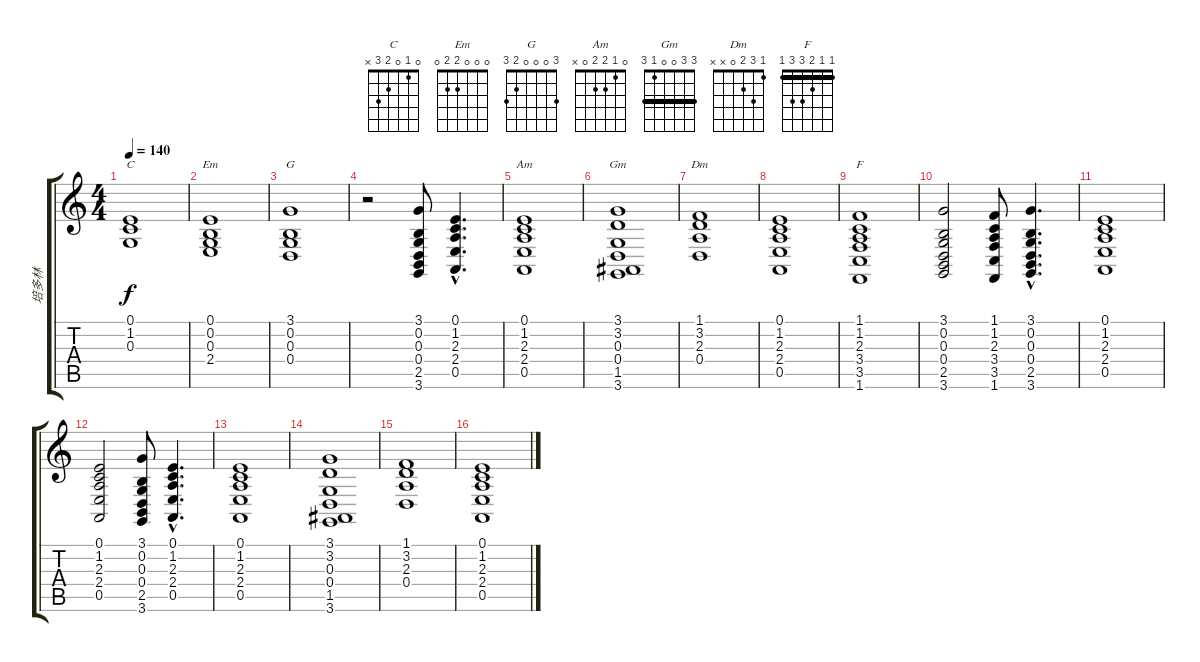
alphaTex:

\track ("培多林" "培多林") {instrument synthstrings1}
\staff {score tabs}
\tuning (E4 B3 G3 D3 A2 E2) {hide}
\chord ("C" 0 1 0 2 3 x)
\chord ("Em" 0 0 0 2 2 0)
\chord ("G" 3 0 0 0 2 3)
\chord ("Am" 0 1 2 2 0 x)
\chord ("Gm" 3 3 0 0 1 3) {barre 3}
\chord ("Dm" 1 3 2 0 x x)
\chord ("F" 1 1 2 3 3 1) {barre 1}
\ts (4 4)
\tempo 140
\clef g2
\ks c
(0.1 1.2 0.3).1{ch "C" dy f instrument choiraahs} |
(0.1 0.2 0.3 2.4).1{ch "Em"} |
(3.1 0.2 0.3 0.4).1{ch "G"} |
r.2{instrument synthstrings2} (3.1 0.2 0.3 0.4 2.5 3.6).8{instrument synthstrings2} (0.1{hac} 1.2{hac} 2.3{hac} 2.4{hac} 0.5{hac}).4{d} |
(0.1 1.2 2.3 2.4 0.5).1{ch "Am"} |
(3.1 3.2 0.3 0.4 1.5 3.6).1{ch "Gm"} |
(1.1 3.2 2.3 0.4).1{ch "Dm"} |
(0.1 1.2 2.3 2.4 0.5).1 |
(1.1 1.2 2.3 3.4 3.5 1.6).1{ch "F"} |
(3.1 0.2 0.3 0.4 2.5 3.6).2 (1.1 1.2 2.3 3.4 3.5 1.6).8 (3.1{hac} 0.2{hac} 0.3{hac} 0.4{hac} 2.5{hac} 3.6{hac}).4{d} |
(0.1 1.2 2.3 2.4 0.5).1 |
(0.1 1.2 2.3 2.4 0.5).2 (3.1 0.2 0.3 0.4 2.5 3.6).8 (0.1{hac} 1.2{hac} 2.3{hac} 2.4{hac} 0.5{hac}).4{d} |
(0.1 1.2 2.3 2.4 0.5).1 |
(3.1 3.2 0.3 0.4 1.5 3.6).1 |
(1.1 3.2 2.3 0.4).1 |
(0.1 1.2 2.3 2.4 0.5).1
